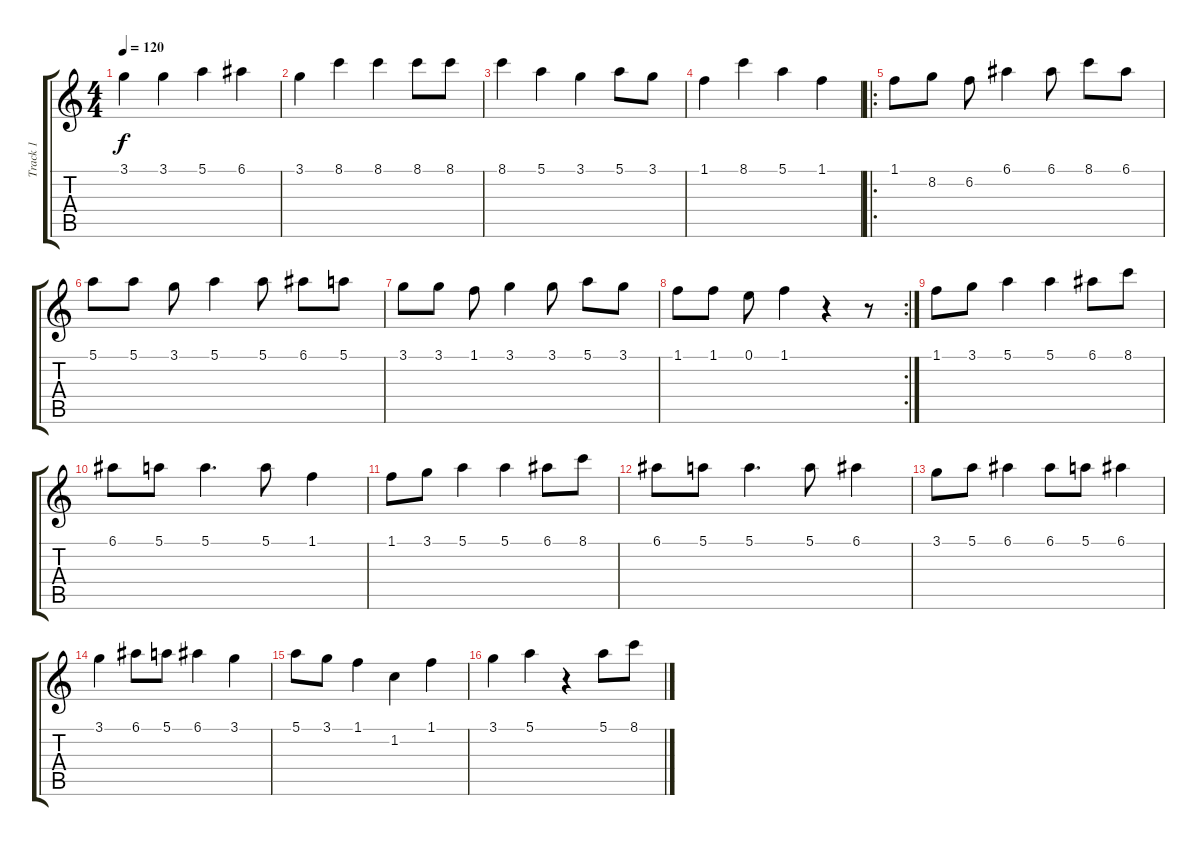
\track ("Track 1" "Track 1") {instrument acousticguitarsteel}
\staff {score tabs}
\tuning (E4 B3 G3 D3 A2 E2) {hide}
\ts (4 4)
\tempo 120
\clef g2
\ks c
3.1.4{dy f} 3.1.4 5.1.4 6.1.4 |
3.1.4 8.1.4 8.1.4 8.1.8 8.1.8 |
8.1.4 5.1.4 3.1.4 5.1.8 3.1.8 |
1.1.4 8.1.4 5.1.4 1.1.4 |
\ro
1.1.8 8.2.8 6.2.8 6.1.4 6.1.8 8.1.8 6.1.8 |
5.1.8 5.1.8 3.1.8 5.1.4 5.1.8 6.1.8 5.1.8 |
3.1.8 3.1.8 1.1.8 3.1.4 3.1.8 5.1.8 3.1.8 |
\rc 2
1.1.8 1.1.8 0.1.8 1.1.4 r.4 r.8 |
1.1.8 3.1.8 5.1.4 5.1.4 6.1.8 8.1.8 |
6.1.8 5.1.8 5.1.4{d} 5.1.8 1.1.4 |
1.1.8 3.1.8 5.1.4 5.1.4 6.1.8 8.1.8 |
6.1.8 5.1.8 5.1.4{d} 5.1.8 6.1.4 |
3.1.8 5.1.8 6.1.4 6.1.8 5.1.8 6.1.4 |
3.1.4 6.1.8 5.1.8 6.1.4 3.1.4 |
5.1.8 3.1.8 1.1.4 1.2.4 1.1.4 |
3.1.4 5.1.4 r.4 5.1.8 8.1.8
